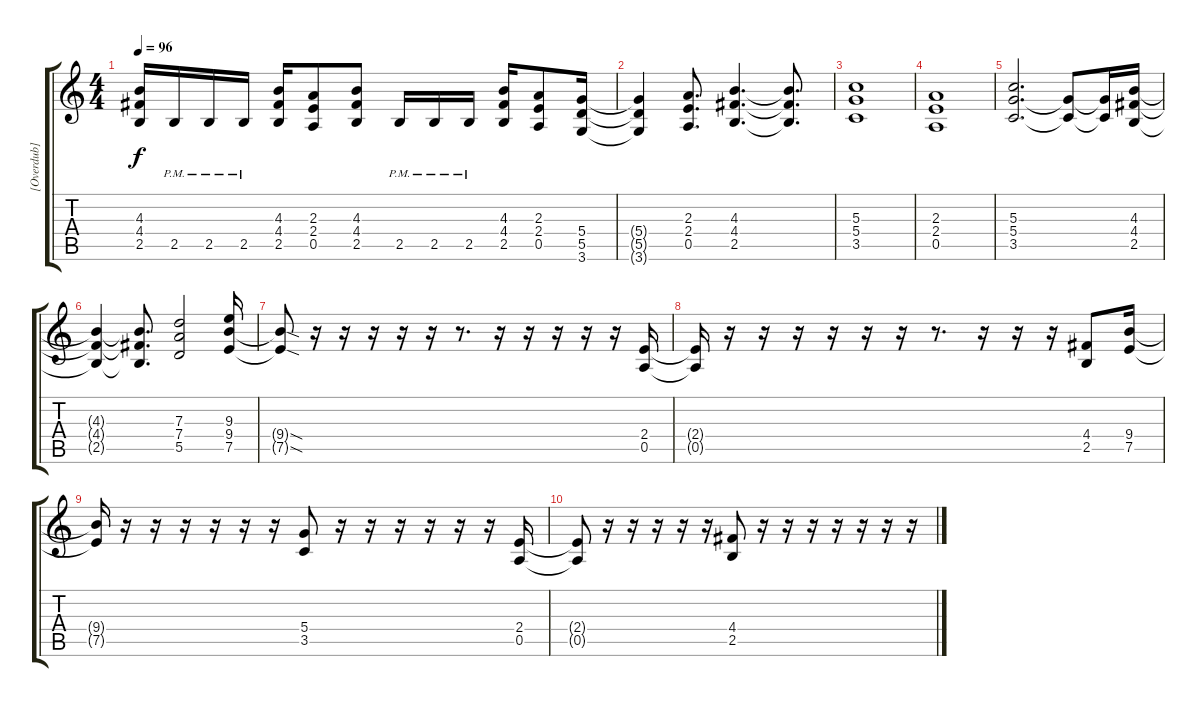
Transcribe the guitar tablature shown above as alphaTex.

\track ("[Overdub]" "[Overdub]") {instrument distortionguitar}
\staff {score tabs}
\tuning (E4 B3 G3 D3 A2 E2) {hide}
\ts (4 4)
\tempo 96
\clef g2
\ks c
(4.3{t} 4.4{t} 2.5{t}).16{dy f} 2.5{pm}.16 2.5{pm}.16 2.5{pm}.16 (4.3 4.4 2.5).16 (2.3 2.4 0.5).8 (4.3 4.4 2.5).8 2.5{pm}.16 2.5{pm}.16 2.5{pm}.16 (4.3 4.4 2.5).16 (2.3 2.4 0.5).8 (5.4 5.5 3.6).16 |
(5.4{t} 5.5{t} 3.6{t}).4 (2.3 2.4 0.5).8{d} (4.3 4.4 2.5).4{d} (4.3{t} 4.4{t} 2.5{t}).8{d} |
(5.3 5.4 3.5).1 |
(2.3 2.4 0.5).1 |
(5.3 5.4 3.5).2{d} (5.4{t} 3.5{t}).8 (5.4{t} 3.5{t}).16 (4.3 4.4 2.5).16 |
(4.3{t} 4.4{t} 2.5{t}).4 (4.3{t} 4.4{t} 2.5{t}).8{d} (7.3 7.4 5.5).2 (9.3 9.4 7.5).16 |
(9.4{sod t} 7.5{sod t}).8{volume 14 balance 15} r.16 r.16 r.16 r.16 r.16 r.8{d} r.16 r.16 r.16 r.16 r.16 (2.4 0.5).16 |
(2.4{t} 0.5{t}).16 r.16 r.16 r.16 r.16 r.16 r.16 r.8{d} r.16 r.16 r.16 (4.4 2.5).8 (9.4 7.5).16{volume 0} |
(9.4{t} 7.5{t}).16 r.16{volume 14} r.16 r.16 r.16 r.16 r.16 (5.4 3.5).8 r.16 r.16 r.16 r.16 r.16 r.16 (2.4 0.5).16 |
(2.4{t} 0.5{t}).8 r.16 r.16 r.16 r.16 r.16 (4.4 2.5).8 r.16 r.16 r.16 r.16 r.16 r.16 r.16{volume 14 balance 8}
